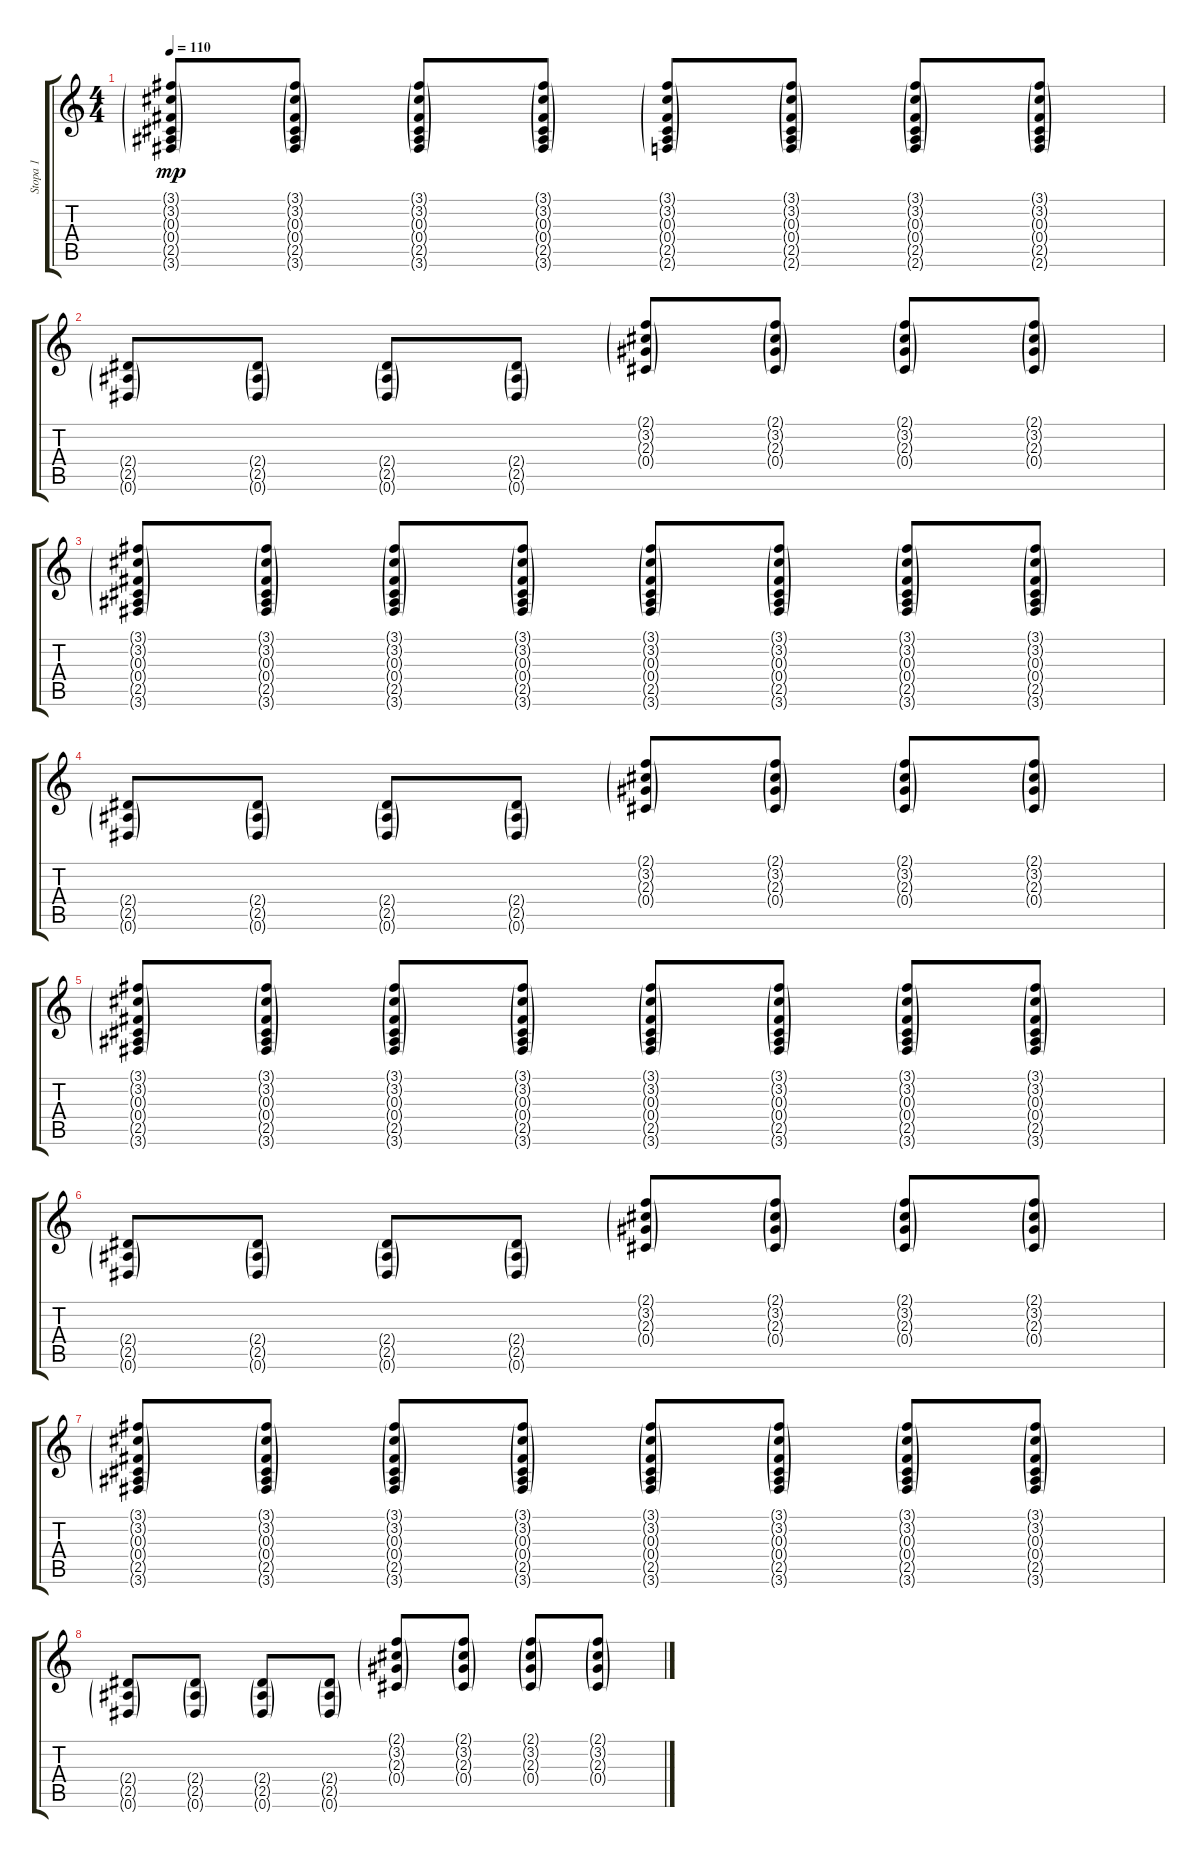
\track ("Stopa 1" "Stopa 1") {instrument overdrivenguitar}
\staff {score tabs}
\tuning (Eb4 Bb3 Gb3 Db3 Ab2 Eb2) {hide}
\ts (4 4)
\tempo 110
\clef g2
\ks c
(3.1{g} 3.2{g} 0.3{g} 0.4{g} 2.5{g} 3.6{g}).8{dy mp} (3.1{g} 3.2{g} 0.3{g} 0.4{g} 2.5{g} 3.6{g}).8 (3.1{g} 3.2{g} 0.3{g} 0.4{g} 2.5{g} 3.6{g}).8 (3.1{g} 3.2{g} 0.3{g} 0.4{g} 2.5{g} 3.6{g}).8 (3.1{g} 3.2{g} 0.3{g} 0.4{g} 2.5{g} 2.6{g}).8 (3.1{g} 3.2{g} 0.3{g} 0.4{g} 2.5{g} 2.6{g}).8 (3.1{g} 3.2{g} 0.3{g} 0.4{g} 2.5{g} 2.6{g}).8 (3.1{g} 3.2{g} 0.3{g} 0.4{g} 2.5{g} 2.6{g}).8 |
(2.4{g} 2.5{g} 0.6{g}).8 (2.4{g} 2.5{g} 0.6{g}).8 (2.4{g} 2.5{g} 0.6{g}).8 (2.4{g} 2.5{g} 0.6{g}).8 (2.1{g} 3.2{g} 2.3{g} 0.4{g}).8 (2.1{g} 3.2{g} 2.3{g} 0.4{g}).8 (2.1{g} 3.2{g} 2.3{g} 0.4{g}).8 (2.1{g} 3.2{g} 2.3{g} 0.4{g}).8 |
(3.1{g} 3.2{g} 0.3{g} 0.4{g} 2.5{g} 3.6{g}).8 (3.1{g} 3.2{g} 0.3{g} 0.4{g} 2.5{g} 3.6{g}).8 (3.1{g} 3.2{g} 0.3{g} 0.4{g} 2.5{g} 3.6{g}).8 (3.1{g} 3.2{g} 0.3{g} 0.4{g} 2.5{g} 3.6{g}).8 (3.1{g} 3.2{g} 0.3{g} 0.4{g} 2.5{g} 3.6{g}).8 (3.1{g} 3.2{g} 0.3{g} 0.4{g} 2.5{g} 3.6{g}).8 (3.1{g} 3.2{g} 0.3{g} 0.4{g} 2.5{g} 3.6{g}).8 (3.1{g} 3.2{g} 0.3{g} 0.4{g} 2.5{g} 3.6{g}).8 |
(2.4{g} 2.5{g} 0.6{g}).8 (2.4{g} 2.5{g} 0.6{g}).8 (2.4{g} 2.5{g} 0.6{g}).8 (2.4{g} 2.5{g} 0.6{g}).8 (2.1{g} 3.2{g} 2.3{g} 0.4{g}).8 (2.1{g} 3.2{g} 2.3{g} 0.4{g}).8 (2.1{g} 3.2{g} 2.3{g} 0.4{g}).8 (2.1{g} 3.2{g} 2.3{g} 0.4{g}).8 |
(3.1{g} 3.2{g} 0.3{g} 0.4{g} 2.5{g} 3.6{g}).8 (3.1{g} 3.2{g} 0.3{g} 0.4{g} 2.5{g} 3.6{g}).8 (3.1{g} 3.2{g} 0.3{g} 0.4{g} 2.5{g} 3.6{g}).8 (3.1{g} 3.2{g} 0.3{g} 0.4{g} 2.5{g} 3.6{g}).8 (3.1{g} 3.2{g} 0.3{g} 0.4{g} 2.5{g} 3.6{g}).8 (3.1{g} 3.2{g} 0.3{g} 0.4{g} 2.5{g} 3.6{g}).8 (3.1{g} 3.2{g} 0.3{g} 0.4{g} 2.5{g} 3.6{g}).8 (3.1{g} 3.2{g} 0.3{g} 0.4{g} 2.5{g} 3.6{g}).8 |
(2.4{g} 2.5{g} 0.6{g}).8 (2.4{g} 2.5{g} 0.6{g}).8 (2.4{g} 2.5{g} 0.6{g}).8 (2.4{g} 2.5{g} 0.6{g}).8 (2.1{g} 3.2{g} 2.3{g} 0.4{g}).8 (2.1{g} 3.2{g} 2.3{g} 0.4{g}).8 (2.1{g} 3.2{g} 2.3{g} 0.4{g}).8 (2.1{g} 3.2{g} 2.3{g} 0.4{g}).8 |
(3.1{g} 3.2{g} 0.3{g} 0.4{g} 2.5{g} 3.6{g}).8 (3.1{g} 3.2{g} 0.3{g} 0.4{g} 2.5{g} 3.6{g}).8 (3.1{g} 3.2{g} 0.3{g} 0.4{g} 2.5{g} 3.6{g}).8 (3.1{g} 3.2{g} 0.3{g} 0.4{g} 2.5{g} 3.6{g}).8 (3.1{g} 3.2{g} 0.3{g} 0.4{g} 2.5{g} 3.6{g}).8 (3.1{g} 3.2{g} 0.3{g} 0.4{g} 2.5{g} 3.6{g}).8 (3.1{g} 3.2{g} 0.3{g} 0.4{g} 2.5{g} 3.6{g}).8 (3.1{g} 3.2{g} 0.3{g} 0.4{g} 2.5{g} 3.6{g}).8 |
(2.4{g} 2.5{g} 0.6{g}).8 (2.4{g} 2.5{g} 0.6{g}).8 (2.4{g} 2.5{g} 0.6{g}).8 (2.4{g} 2.5{g} 0.6{g}).8 (2.1{g} 3.2{g} 2.3{g} 0.4{g}).8 (2.1{g} 3.2{g} 2.3{g} 0.4{g}).8 (2.1{g} 3.2{g} 2.3{g} 0.4{g}).8 (2.1{g} 3.2{g} 2.3{g} 0.4{g}).8
